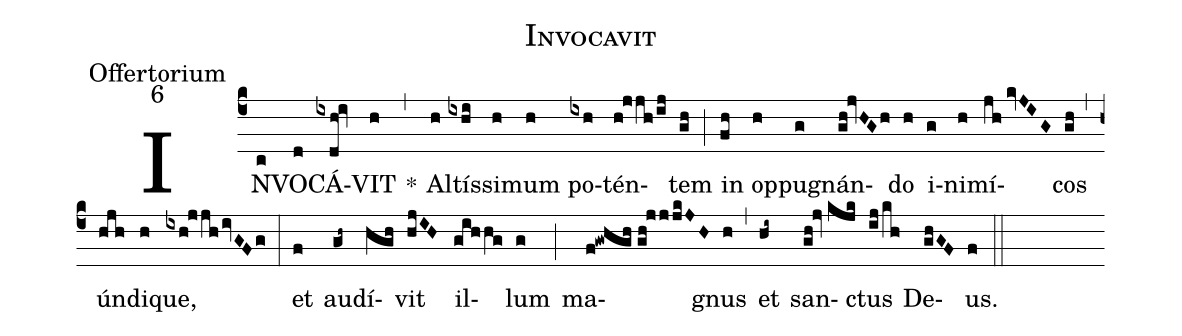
name:Invocavit;
office-part:Offertorium;
mode:6;
%%
(c4) IN(c)VO(d)CÁ(ixdh!iv)VIT(h) *(,) Al(h)tís(ixhi)si(h)mum(h) po(ixh)tén(h!jjh/ij)tem(gh) (;) in(fh) op(h)pu(g)gnán(gh!jvHGh)do(h) i(g)ni(h)mí(jh//kvJIG)cos(gh) (,) ún(hjh)di(h)que,(ixh!jjh/ivGFg) (:) et(f) au(gh~)dí(hgh)vit(hjIH) il(gihhg)lum(g) (;) ma(f!gwhgh//gh!jjjkJH)gnus(h) (,) et(hi~) san(gh!jv//kjk)ctus(ij/kh) De(ghGF)us.(f) (::)
